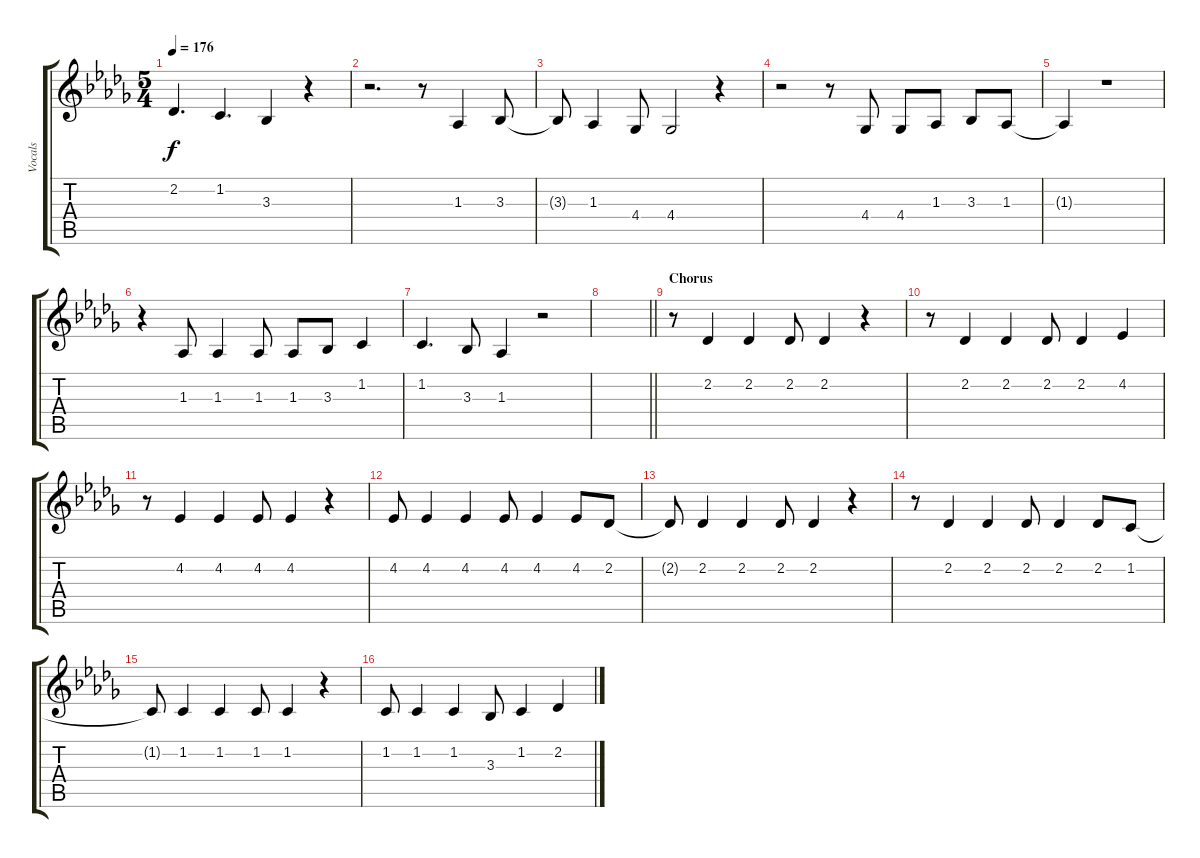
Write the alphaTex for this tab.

\track ("Vocals" "Vocals") {instrument altosax}
\staff {score tabs}
\tuning (E4 B3 G3 D3 A2 E2) {hide}
\ts (5 4)
\tempo 176
\clef g2
\ks db
2.2.4{d dy f} 1.2.4{d} 3.3.4 r.4 |
r.2{d} r.8 1.3.4 3.3.8 |
3.3{t}.8 1.3.4 4.4.8 4.4.2 r.4 |
r.2 r.8 4.4.8 4.4.8 1.3.8 3.3.8 1.3.8 |
1.3{t}.4 r.1 |
r.4 1.3.8 1.3.4 1.3.8 1.3.8 3.3.8 1.2.4 |
1.2.4{d} 3.3.8 1.3.4 r.2 |
\barLineRight lightlight
|
\section ("" "Chorus")
r.8 2.2.4 2.2.4 2.2.8 2.2.4 r.4 |
r.8 2.2.4 2.2.4 2.2.8 2.2.4 4.2.4 |
r.8 4.2.4 4.2.4 4.2.8 4.2.4 r.4 |
4.2.8 4.2.4 4.2.4 4.2.8 4.2.4 4.2.8 2.2.8 |
2.2{t}.8 2.2.4 2.2.4 2.2.8 2.2.4 r.4 |
r.8 2.2.4 2.2.4 2.2.8 2.2.4 2.2.8 1.2.8 |
1.2{t}.8 1.2.4 1.2.4 1.2.8 1.2.4 r.4 |
1.2.8 1.2.4 1.2.4 3.3.8 1.2.4 2.2.4
